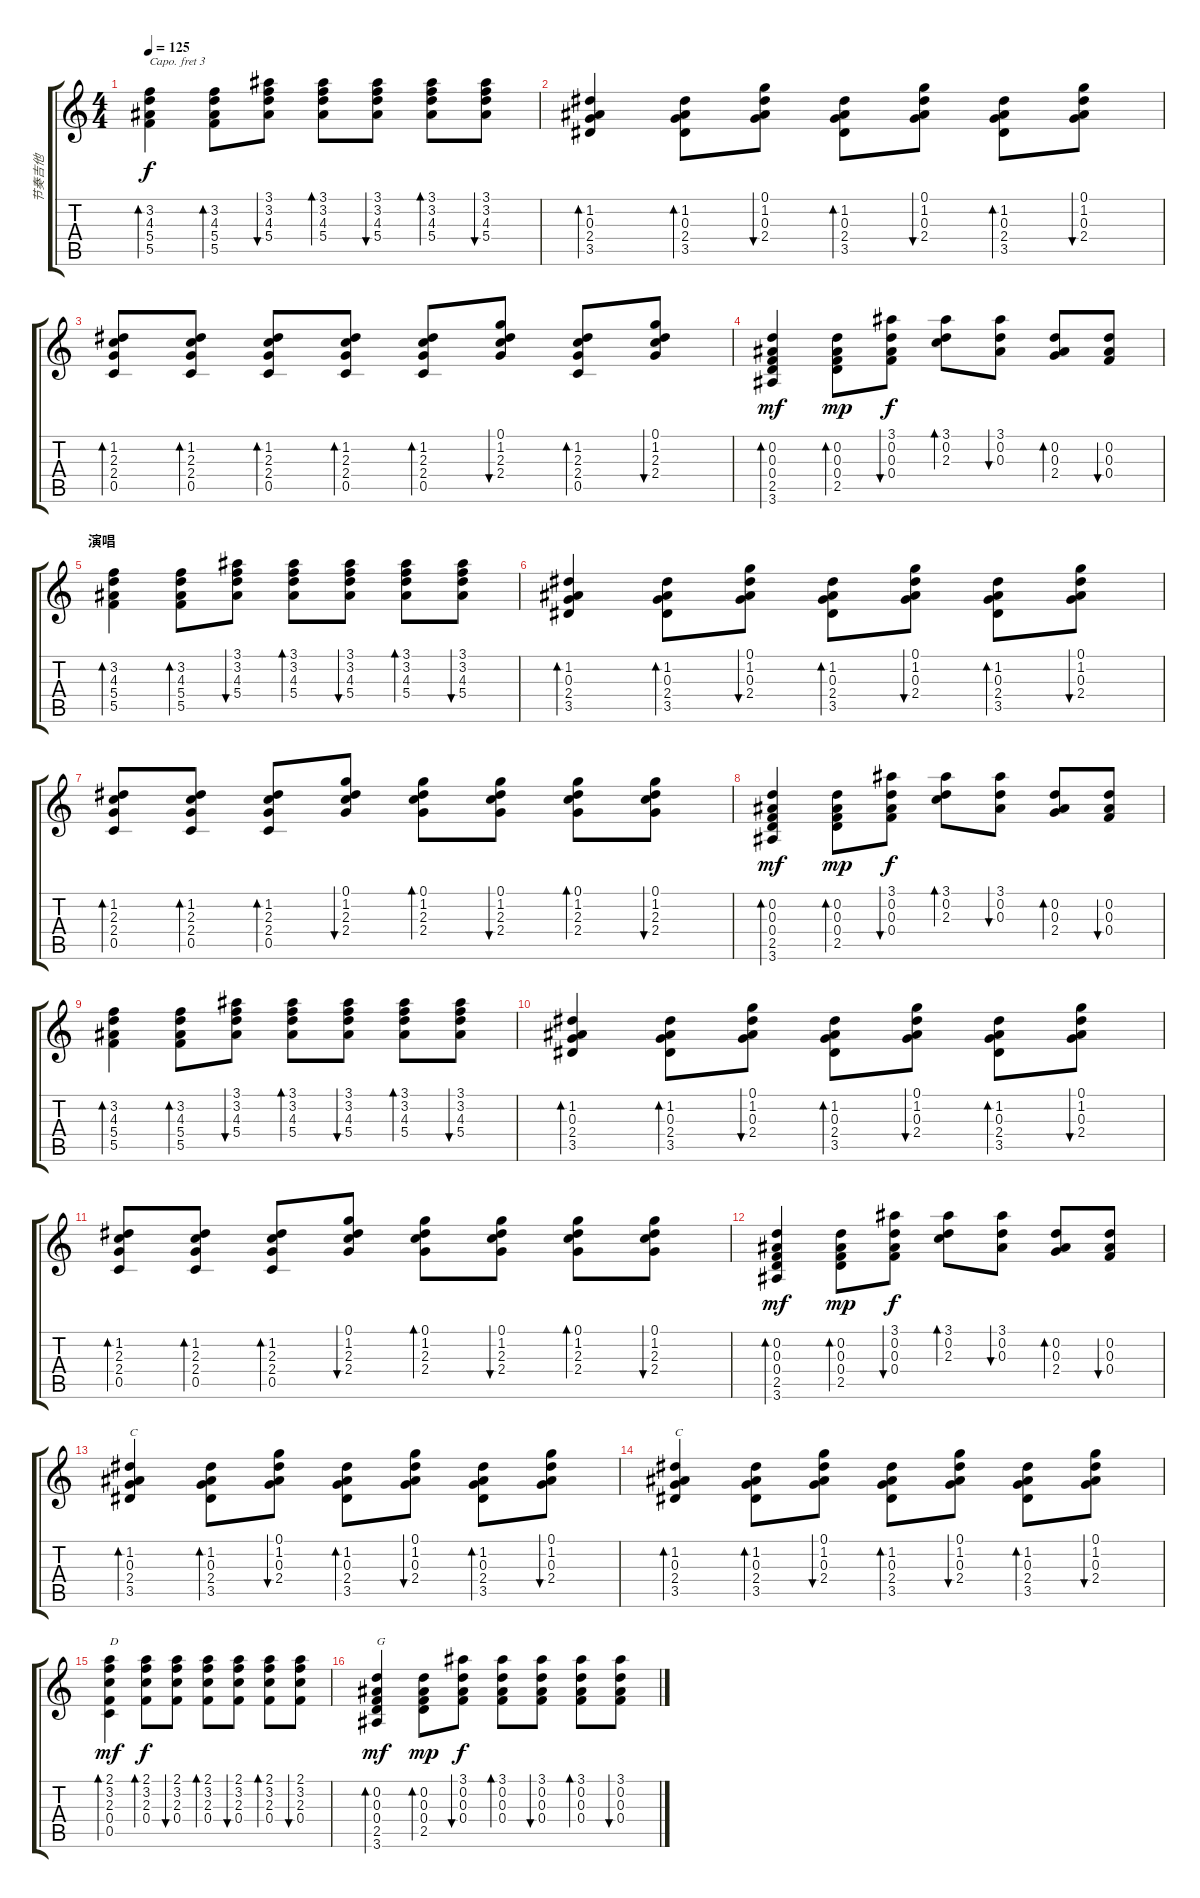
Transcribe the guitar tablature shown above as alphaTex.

\track ("节奏吉他" "节奏吉他") {instrument acousticguitarsteel}
\staff {score tabs}
\capo 3
\tuning (E4 B3 G3 D3 A2 E2) {hide}
\ts (4 4)
\tempo 125
\clef g2
\ks c
(3.2 4.3 5.4 5.5).4{bd 60 dy f} (3.2 4.3 5.4 5.5).8{bd 60} (3.1 3.2 4.3 5.4).8{bu 60} (3.1 3.2 4.3 5.4).8{bd 60} (3.1 3.2 4.3 5.4).8{bu 60} (3.1 3.2 4.3 5.4).8{bd 60} (3.1 3.2 4.3 5.4).8{bu 60} |
(1.2 0.3 2.4 3.5).4{bd 60} (1.2 0.3 2.4 3.5).8{bd 60} (0.1 1.2 0.3 2.4).8{bu 60} (1.2 0.3 2.4 3.5).8{bd 60} (0.1 1.2 0.3 2.4).8{bu 60} (1.2 0.3 2.4 3.5).8{bd 60} (0.1 1.2 0.3 2.4).8{bu 60} |
(1.2 2.3 2.4 0.5).8{bd 60} (1.2 2.3 2.4 0.5).8{bd 60} (1.2 2.3 2.4 0.5).8{bd 60} (1.2 2.3 2.4 0.5).8{bd 60} (1.2 2.3 2.4 0.5).8{bd 60} (0.1 1.2 2.3 2.4).8{bu 60} (1.2 2.3 2.4 0.5).8{bd 60} (0.1 1.2 2.3 2.4).8{bu 60} |
(0.2 0.3 0.4 2.5 3.6).4{bd 60 dy mf} (0.2 0.3 0.4 2.5).8{bd 60 dy mp} (3.1 0.2 0.3 0.4).8{bu 120 dy f} (3.1 0.2 2.3).8{bd 60} (3.1 0.2 0.3).8{bu 60} (0.2 0.3 2.4).8{bd 60} (0.2 0.3 0.4).8{bu 60} |
\section ("" "演唱")
(3.2 4.3 5.4 5.5).4{bd 60} (3.2 4.3 5.4 5.5).8{bd 60} (3.1 3.2 4.3 5.4).8{bu 60} (3.1 3.2 4.3 5.4).8{bd 60} (3.1 3.2 4.3 5.4).8{bu 60} (3.1 3.2 4.3 5.4).8{bd 60} (3.1 3.2 4.3 5.4).8{bu 60} |
(1.2 0.3 2.4 3.5).4{bd 60} (1.2 0.3 2.4 3.5).8{bd 60} (0.1 1.2 0.3 2.4).8{bu 60} (1.2 0.3 2.4 3.5).8{bd 60} (0.1 1.2 0.3 2.4).8{bu 60} (1.2 0.3 2.4 3.5).8{bd 60} (0.1 1.2 0.3 2.4).8{bu 60} |
(1.2 2.3 2.4 0.5).8{bd 120} (1.2 2.3 2.4 0.5).8{bd 120} (1.2 2.3 2.4 0.5).8{bd 120} (0.1 1.2 2.3 2.4).8{bu 120} (0.1 1.2 2.3 2.4).8{bd 120} (0.1 1.2 2.3 2.4).8{bu 120} (0.1 1.2 2.3 2.4).8{bd 120} (0.1 1.2 2.3 2.4).8{bu 120} |
(0.2 0.3 0.4 2.5 3.6).4{bd 60 dy mf} (0.2 0.3 0.4 2.5).8{bd 60 dy mp} (3.1 0.2 0.3 0.4).8{bu 120 dy f} (3.1 0.2 2.3).8{bd 60} (3.1 0.2 0.3).8{bu 60} (0.2 0.3 2.4).8{bd 60} (0.2 0.3 0.4).8{bu 60} |
(3.2 4.3 5.4 5.5).4{bd 60} (3.2 4.3 5.4 5.5).8{bd 60} (3.1 3.2 4.3 5.4).8{bu 60} (3.1 3.2 4.3 5.4).8{bd 60} (3.1 3.2 4.3 5.4).8{bu 60} (3.1 3.2 4.3 5.4).8{bd 60} (3.1 3.2 4.3 5.4).8{bu 60} |
(1.2 0.3 2.4 3.5).4{bd 60} (1.2 0.3 2.4 3.5).8{bd 60} (0.1 1.2 0.3 2.4).8{bu 60} (1.2 0.3 2.4 3.5).8{bd 60} (0.1 1.2 0.3 2.4).8{bu 60} (1.2 0.3 2.4 3.5).8{bd 60} (0.1 1.2 0.3 2.4).8{bu 60} |
(1.2 2.3 2.4 0.5).8{bd 120} (1.2 2.3 2.4 0.5).8{bd 120} (1.2 2.3 2.4 0.5).8{bd 120} (0.1 1.2 2.3 2.4).8{bu 120} (0.1 1.2 2.3 2.4).8{bd 120} (0.1 1.2 2.3 2.4).8{bu 120} (0.1 1.2 2.3 2.4).8{bd 120} (0.1 1.2 2.3 2.4).8{bu 120} |
(0.2 0.3 0.4 2.5 3.6).4{bd 60 dy mf} (0.2 0.3 0.4 2.5).8{bd 60 dy mp} (3.1 0.2 0.3 0.4).8{bu 120 dy f} (3.1 0.2 2.3).8{bd 60} (3.1 0.2 0.3).8{bu 60} (0.2 0.3 2.4).8{bd 60} (0.2 0.3 0.4).8{bu 60} |
(1.2 0.3 2.4 3.5).4{bd 60 txt "C"} (1.2 0.3 2.4 3.5).8{bd 60} (0.1 1.2 0.3 2.4).8{bu 60} (1.2 0.3 2.4 3.5).8{bd 60} (0.1 1.2 0.3 2.4).8{bu 60} (1.2 0.3 2.4 3.5).8{bd 60} (0.1 1.2 0.3 2.4).8{bu 60} |
(1.2 0.3 2.4 3.5).4{bd 60 txt "C"} (1.2 0.3 2.4 3.5).8{bd 60} (0.1 1.2 0.3 2.4).8{bu 60} (1.2 0.3 2.4 3.5).8{bd 60} (0.1 1.2 0.3 2.4).8{bu 60} (1.2 0.3 2.4 3.5).8{bd 60} (0.1 1.2 0.3 2.4).8{bu 60} |
(2.1 3.2 2.3 0.4 0.5).4{bd 120 txt "D" dy mf} (2.1 3.2 2.3 0.4).8{bd 60 dy f} (2.1 3.2 2.3 0.4).8{bu 60} (2.1 3.2 2.3 0.4).8{bd 60} (2.1 3.2 2.3 0.4).8{bu 60} (2.1 3.2 2.3 0.4).8{bd 60} (2.1 3.2 2.3 0.4).8{bu 60} |
(0.2 0.3 0.4 2.5 3.6).4{bd 60 txt "G" dy mf} (0.2 0.3 0.4 2.5).8{bd 60 dy mp} (3.1 0.2 0.3 0.4).8{bu 120 dy f} (3.1 0.2 0.3 0.4).8{bd 60} (3.1 0.2 0.3 0.4).8{bu 60} (3.1 0.2 0.3 0.4).8{bd 60} (3.1 0.2 0.3 0.4).8{bu 60}
